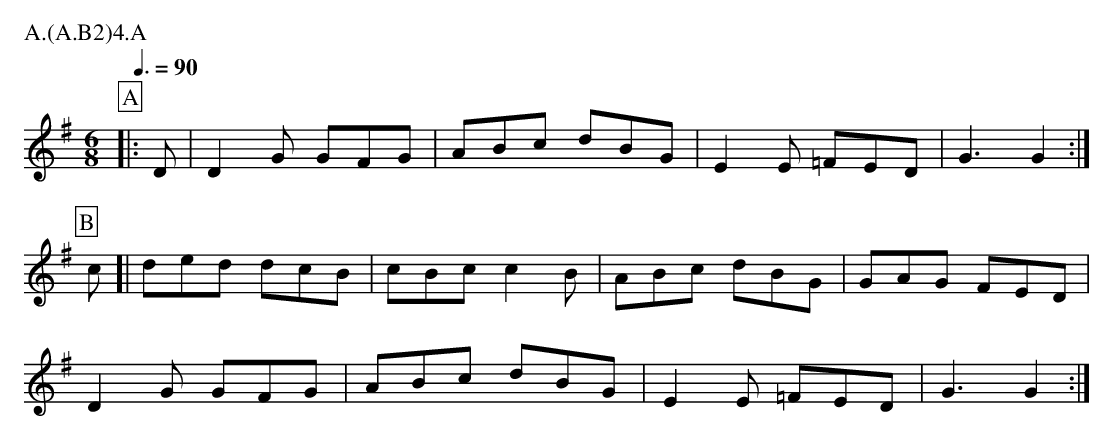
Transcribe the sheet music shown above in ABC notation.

X:1
T:Maid of the Mill Illmington
W:
W:Knotted hankies
W:
W:note that F is occasionally played natural
W:
W: Figures:
W:FU, DF, Sh, DF, BB, DF, C&T, DF, R
W:Sweep hankies in, start inside foot,
W:turn through 360, repeat, half hey, repeat complete hanky sequence.
W:Don’t duck under hankies.
W:Wait at end for someone to collect hankies before walking off.
W:
M:6/8
L:1/8
Q:3/8=90
P:A.(A.B2)4.A
K:G
P:A
|:D|D2G GFG|ABc dBG|E2E =FED|G3 G2:|
P:B
c[|ded dcB|cBc c2B|ABc dBG|GAG FED|
D2G GFG|ABc dBG|E2E =FED|G3 G2:|
